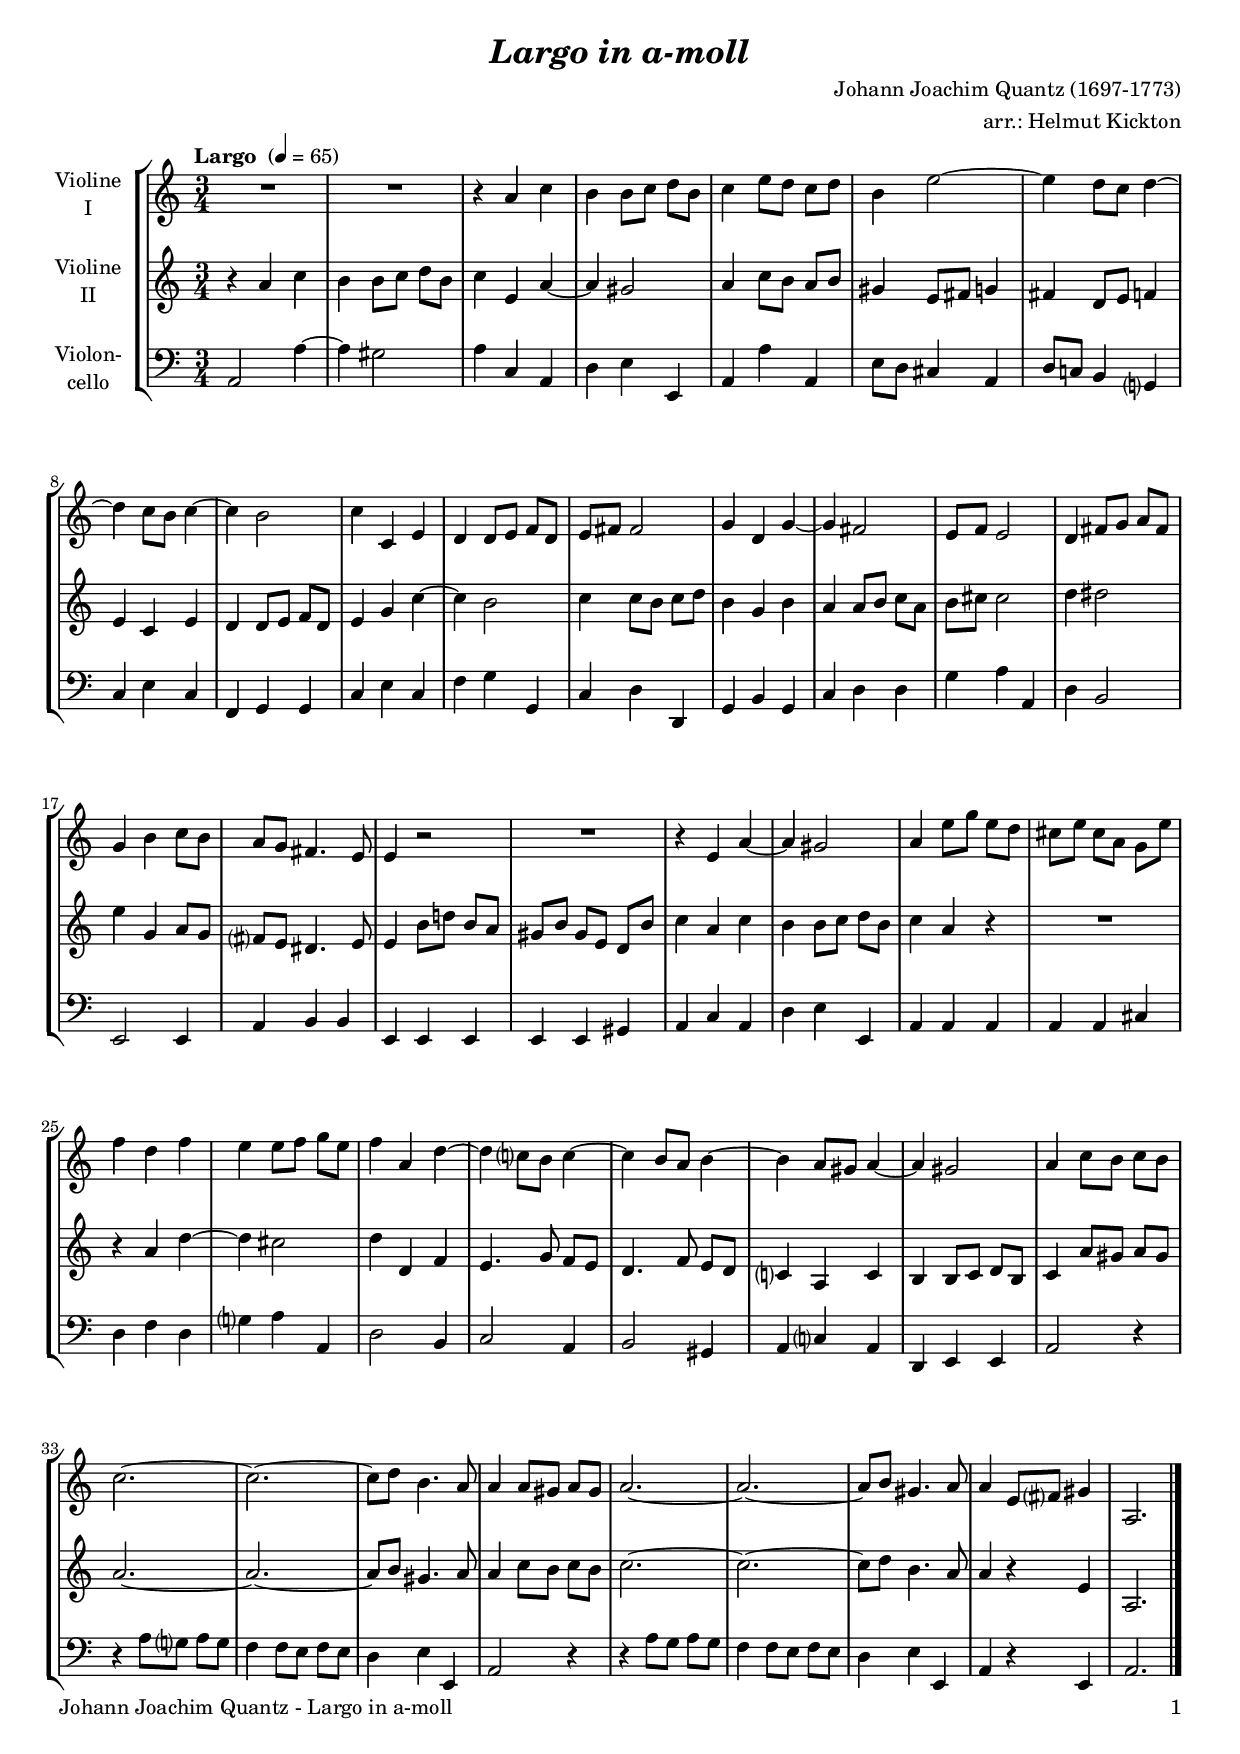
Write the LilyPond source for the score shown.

\version "2.20.2"
\include "deutsch.ly"

#(set-global-staff-size 18)

\header {
  title     = \markup \bold \italic "Largo in a-moll"
  composer  = "Johann Joachim Quantz (1697-1773)"
  arranger  = "arr.: Helmut Kickton"
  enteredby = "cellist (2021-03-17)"
%  piece     = ""
}


voiceconsts = {
  \key g \minor
  \time 3/4
  \clef "treble"
  \numericTimeSignature
%  \compressEmptyMeasures
  % Set default beaming for all staves
  \set Timing.beamExceptions = #'()
  \set Timing.baseMoment     = #(ly:make-moment 1 4)
  \set Timing.beatStructure  = #'(1 1 1)
  \tempo "Largo " 4=65
}

micl = "clarinet"
mifl = "flute"
miob = "oboe"
mifh = "french horn"
misx = "tenor sax"
mist = "string ensemble 1"
mivl = "violin"
miba = "cello"

boxa = { \bar "||" \mark \markup \box \italic "A" \key c \major }

va = \relative c'' {
  \voiceconsts

  R2.*2
  r4 g b
  a a8 b c a
  b4 d8 c b c

  a4 d2~
  d4 c8 b c4~
  c b8 a b4~
  b a2
  b4 b, d

  c c8 d es c
  d e! e2
  f4 c f~
  f e2
  d8 es d2

  c4 e!8 f g e
  f4 a b8 a
  g f e4. d8 d4 r2
  R2.

  r4 d g~
  g fis2
  g4 d'8 f d c
  h d h g f d'
  es4 c es

  d d8 es f d
  es4 g, c~
  c b?8 a b4~
  b a8 g a4~
  a g8 fis g4~

  g fis2
  g4 b8 a b a
  b2.~
  b~
  b8 c a4. g8

  g4 g8 fis g fis
  g2.~
  g~
  g8 a fis4. g8
  g4 d8 e? fis4
  g,2. \bar "|."
}

vb = \relative c'' {
  \voiceconsts

  r4 g b
  a a8 b c a
  b4 d, g~
  g fis2
  g4 b8 a g a

  fis4 d8 e f4
  e c8 d es4
  d b d
  c c8 d es c
  d4 f b~

  b a2
  b4 b8 a b c
  a4 f a
  g g8 a b g
  a h h2

  c4 cis2
  d4 f, g8 f
  e? d cis4. d8
  d4 a'8 c! a g
  fis a fis d c a'

  b4 g b
  a a8 b c a
  b4 g r
  R2.
  r4 g c~

  c h2
  c4 c, es
  d4. f8 es d
  c4. es8 d c
  b?4 g b

  a a8 b c a
  b4 g'8 fis g fis
  g2.~
  g~
  g8 a fis4. g8

  g4 b8 a b a
  b2.~
  b~
  b8 c a4. g8
  g4 r d
  g,2. \bar "|."
}

vc = \relative c {
  \voiceconsts
  \clef "bass"

  g2 g'4~
  g fis2
  g4 b, g
  c d d,
  g g' g,

  d'8 c h4 g
  c8 b! a4 f?
  b d b
  es, f f
  b d b
  
  es f f,
  b c c,
  f a f
  b c c
  f g g,

  c a2
  d, d4
  g a a
  d, d d
  d d fis

  g b g
  c d d,
  g g g
  g g h
  c es c

  f? g g,
  c2 a4
  b2 g4
  a2 fis4
  g b? g

  c, d d
  g2 r4
  r g'8 f? g f
  es4 es8 d es d
  c4 d d,

  g2 r4
  r g'8 f g f
  es4 es8 d es d
  c4 d d,
  g r d
  g2. \bar "|."
}


music = \new StaffGroup <<
      \new Staff {
	\set Staff.midiInstrument = \mivl
	\set Staff.instrumentName = \markup \center-column { "Violine" "I" }
	\transpose g a { \va }
      }

      \new Staff {
	\set Staff.midiInstrument = \mivl
	\set Staff.instrumentName = \markup \center-column { "Violine" "II" }
	\transpose g a { \vb }
      }

      \new Staff {
	\set Staff.midiInstrument = \miba
	\set Staff.instrumentName = \markup \center-column { "Violon-" "cello" }
	\transpose g a { \vc }
      }
>>

\book {
   \paper {
    print-page-number = ##t
    print-first-page-number = ##t
    ragged-last-bottom = ##f
    oddHeaderMarkup = \markup \null
    evenHeaderMarkup = \markup \null
    oddFooterMarkup = \markup {
      \fill-line {
        \on-the-fly #print-page-number-check-first
        "Johann Joachim Quantz - Largo in a-moll" \fromproperty #'page:page-number-string
      }
    }
    evenFooterMarkup = \oddFooterMarkup
  } \score {
    \music
    \layout {}
  }

  \score {
    \unfoldRepeats \music

    \midi {
      \context {
        \Score
      }
    }
  }
}